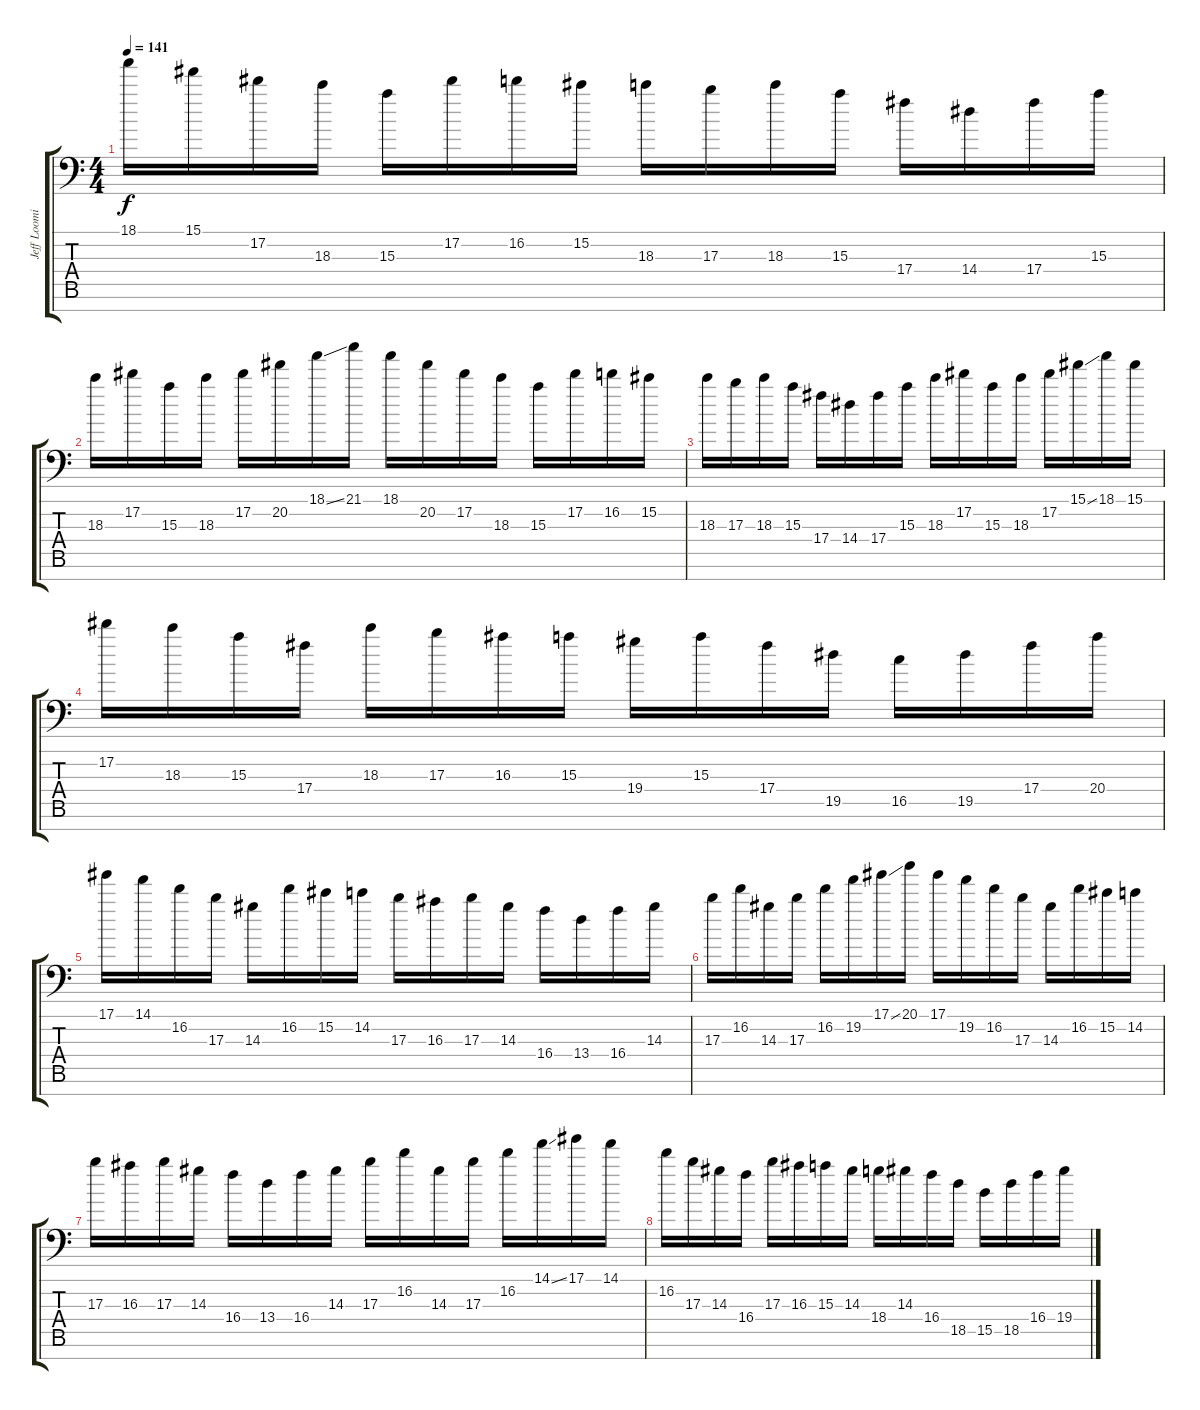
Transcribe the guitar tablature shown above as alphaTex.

\track ("Jeff Loomis Solo" "Jeff Loomi") {instrument distortionguitar}
\staff {score tabs}
\tuning (Eb4 Bb3 Gb3 Db3 Ab2 Eb2 Bb1) {hide}
\ts (4 4)
\tempo 141
\clef f4
\ks c
18.1.16{dy f} 15.1.16 17.2.16 18.3.16 15.3.16 17.2.16 16.2.16 15.2.16 18.3.16 17.3.16 18.3.16 15.3.16 17.4.16 14.4.16 17.4.16 15.3.16 |
18.3.16 17.2.16 15.3.16 18.3.16 17.2.16 20.2.16 18.1{ss}.16 21.1.16 18.1.16 20.2.16 17.2.16 18.3.16 15.3.16 17.2.16 16.2.16 15.2.16 |
18.3.16 17.3.16 18.3.16 15.3.16 17.4.16 14.4.16 17.4.16 15.3.16 18.3.16 17.2.16 15.3.16 18.3.16 17.2.16 15.1{ss}.16 18.1.16 15.1.16 |
17.2.16 18.3.16 15.3.16 17.4.16 18.3.16 17.3.16 16.3.16 15.3.16 19.4.16 15.3.16 17.4.16 19.5.16 16.5.16 19.5.16 17.4.16 20.4.16 |
17.1.16 14.1.16 16.2.16 17.3.16 14.3.16 16.2.16 15.2.16 14.2.16 17.3.16 16.3.16 17.3.16 14.3.16 16.4.16 13.4.16 16.4.16 14.3.16 |
17.3.16 16.2.16 14.3.16 17.3.16 16.2.16 19.2.16 17.1{ss}.16 20.1.16 17.1.16 19.2.16 16.2.16 17.3.16 14.3.16 16.2.16 15.2.16 14.2.16 |
17.3.16 16.3.16 17.3.16 14.3.16 16.4.16 13.4.16 16.4.16 14.3.16 17.3.16 16.2.16 14.3.16 17.3.16 16.2.16 14.1{ss}.16 17.1.16 14.1.16 |
16.2.16 17.3.16 14.3.16 16.4.16 17.3.16 16.3.16 15.3.16 14.3.16 18.4.16 14.3.16 16.4.16 18.5.16 15.5.16 18.5.16 16.4.16 19.4.16
